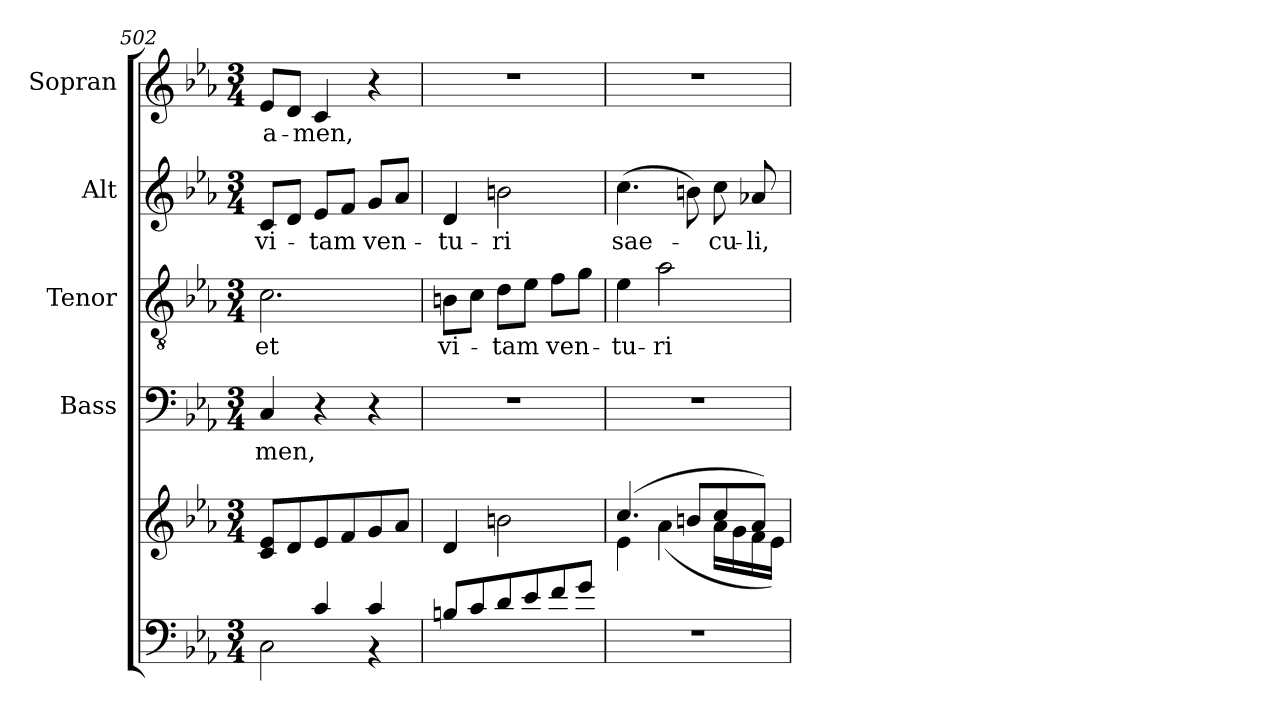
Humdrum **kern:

**kern	**kern	**kern	**text	**kern	**text	**kern	**text	**kern	**text
*part5	*part5	*part4	*part4	*part3	*part3	*part2	*part2	*part1	*part1
*staff6	*staff5	*staff4	*staff4	*staff3	*staff3	*staff2	*staff2	*staff1	*staff1
*	*	*I"Bass	*	*I"Tenor	*	*I"Alt	*	*I"Sopran	*
*	*	*I'B.	*	*I'T.	*	*I'A.	*	*I'S.	*
!!LO:LB:g=z
*clefF4	*clefG2	*clefF4	*	*clefGv2	*	*clefG2	*	*clefG2	*
*k[b-e-a-]	*k[b-e-a-]	*k[b-e-a-]	*	*k[b-e-a-]	*	*k[b-e-a-]	*	*k[b-e-a-]	*
*E-:	*E-:	*E-:	*	*E-:	*	*E-:	*	*E-:	*
*M3/4	*M3/4	*M3/4	*	*M3/4	*	*M3/4	*	*M3/4	*
=502	=502	=502	=502	=502	=502	=502	=502	=502	=502
*^	*	*	*	*	*	*	*	*	*
!	!	!	!	!LO:LY:b	!	!LO:LY:b	!	!LO:LY:b	!	!LO:LY:b
4ryy	2C\	8c/ 8e-/L	4C/	-men,	2.c\	et	8c/L	vi-	8e-/L	a-
.	.	8d/	.	.	.	.	8d/J	.	8d/J	.
!	!	!	!	!	!	!	!	!LO:LY:b	!	!LO:LY:b
4c/	.	8e-/	4r	.	.	.	8e-/L	-tam	4c/	-men,
.	.	8f/	.	.	.	.	8f/J	.	.	.
!	!	!	!	!	!	!	!	!LO:LY:b	!	!
4c/	4r	8g/	4r	.	.	.	8g/L	ven-	4r	.
.	.	8a-/J	.	.	.	.	8a-/J	.	.	.
*v	*v	*	*	*	*	*	*	*	*	*
=503	=503	=503	=503	=503	=503	=503	=503	=503	=503
!	!	!	!	!	!LO:LY:b	!	!LO:LY:b	!	!
8Bn/L	4d/	2.r	.	8Bn\L	vi-	4d/	-tu-	2.r	.
8c/	.	.	.	8c\J	.	.	.	.	.
!	!	!	!	!	!LO:LY:b	!	!LO:LY:b	!	!
8d/	2bn\	.	.	8d\L	-tam	2bn\	-ri	.	.
8e-/	.	.	.	8e-\J	.	.	.	.	.
!	!	!	!	!	!LO:LY:b	!	!	!	!
8f/	.	.	.	8f\L	ven-	.	.	.	.
8g/J	.	.	.	8g\J	.	.	.	.	.
=504	=504	=504	=504	=504	=504	=504	=504	=504	=504
*	*^	*	*	*	*	*	*	*	*
!	!	!	!	!	!	!LO:LY:b	!	!LO:LY:b	!	!
2.r	(4.cc/	4e-\	2.r	.	4e-\	-tu-	(>4.cc\	sae-	2.r	.
!	!	!	!	!	!	!LO:LY:b	!	!	!	!
.	.	(<4a-\	.	.	2a-\	-ri	.	.	.	.
.	8bn/L	.	.	.	.	.	8bn\)	.	.	.
!	!	!	!	!	!	!	!	!LO:LY:b	!	!
.	8cc/	16a-\LL	.	.	.	.	8cc\	-cu-	.	.
.	.	16g\	.	.	.	.	.	.	.	.
!	!	!	!	!	!	!	!	!LO:LY:b	!	!
.	8a-/J)	16f\	.	.	.	.	8a-X/	-li,	.	.
.	.	16e-\JJ)	.	.	.	.	.	.	.	.
*	*v	*v	*	*	*	*	*	*	*	*
=	=	=	=	=	=	=	=	=	=
*-	*-	*-	*-	*-	*-	*-	*-	*-	*-
